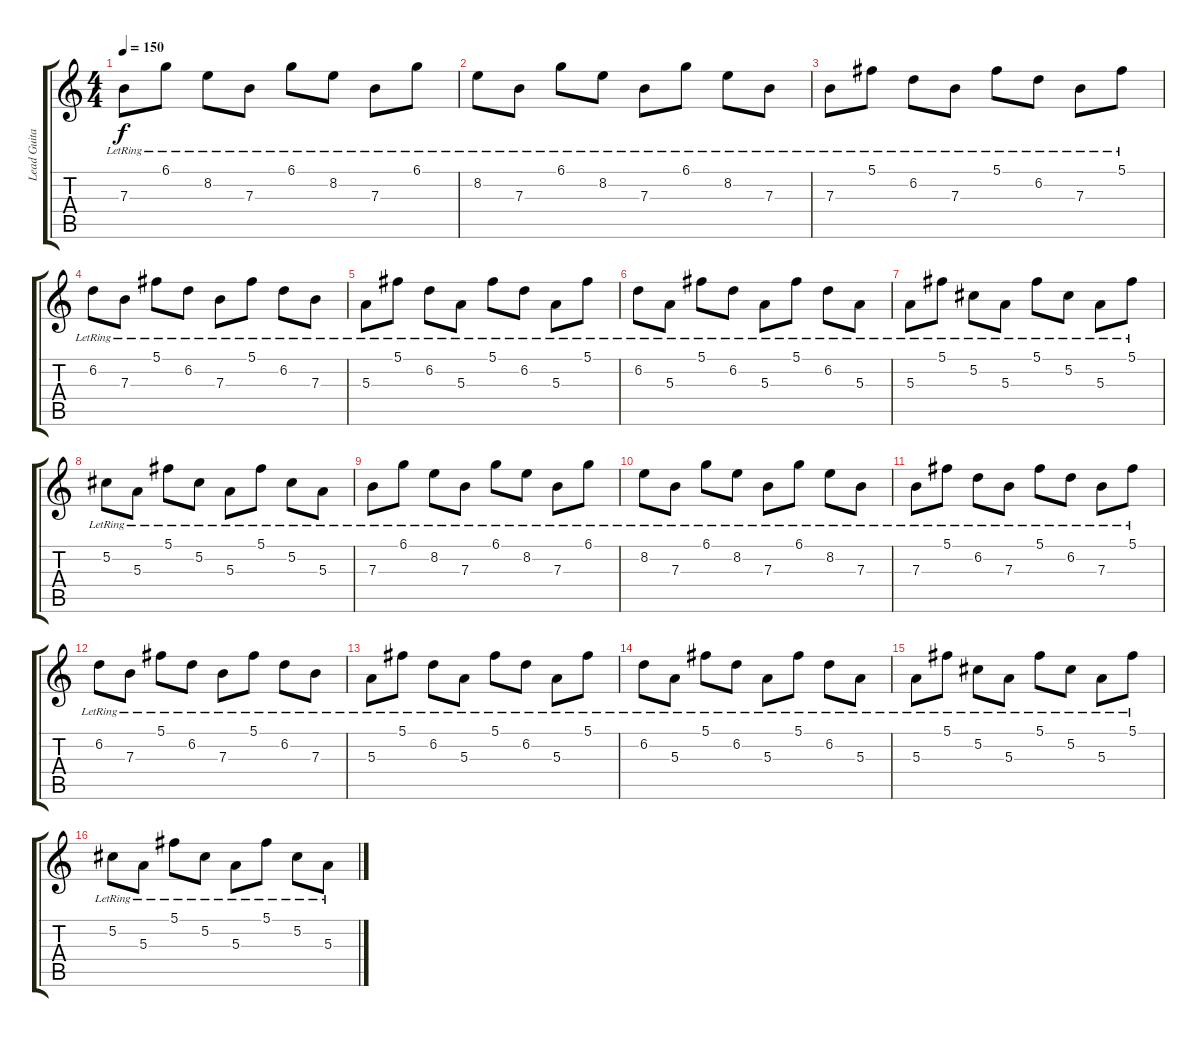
\track ("Lead Guitar" "Lead Guita") {instrument distortionguitar}
\staff {score tabs}
\tuning (Db4 Ab3 E3 B2 Gb2 B1) {hide}
\ts (4 4)
\tempo 150
\clef g2
\ks c
7.3{lr}.8{dy f} 6.1{lr}.8 8.2{lr}.8 7.3{lr}.8 6.1{lr}.8 8.2{lr}.8 7.3{lr}.8 6.1{lr}.8 |
8.2{lr}.8 7.3{lr}.8 6.1{lr}.8 8.2{lr}.8 7.3{lr}.8 6.1{lr}.8 8.2{lr}.8 7.3{lr}.8 |
7.3{lr}.8 5.1{lr}.8 6.2{lr}.8 7.3{lr}.8 5.1{lr}.8 6.2{lr}.8 7.3{lr}.8 5.1{lr}.8 |
6.2{lr}.8 7.3{lr}.8 5.1{lr}.8 6.2{lr}.8 7.3{lr}.8 5.1{lr}.8 6.2{lr}.8 7.3{lr}.8 |
5.3{lr}.8 5.1{lr}.8 6.2{lr}.8 5.3{lr}.8 5.1{lr}.8 6.2{lr}.8 5.3{lr}.8 5.1{lr}.8 |
6.2{lr}.8 5.3{lr}.8 5.1{lr}.8 6.2{lr}.8 5.3{lr}.8 5.1{lr}.8 6.2{lr}.8 5.3{lr}.8 |
5.3{lr}.8 5.1{lr}.8 5.2{lr}.8 5.3{lr}.8 5.1{lr}.8 5.2{lr}.8 5.3{lr}.8 5.1{lr}.8 |
5.2{lr}.8 5.3{lr}.8 5.1{lr}.8 5.2{lr}.8 5.3{lr}.8 5.1{lr}.8 5.2{lr}.8 5.3{lr}.8 |
7.3{lr}.8 6.1{lr}.8 8.2{lr}.8 7.3{lr}.8 6.1{lr}.8 8.2{lr}.8 7.3{lr}.8 6.1{lr}.8 |
8.2{lr}.8 7.3{lr}.8 6.1{lr}.8 8.2{lr}.8 7.3{lr}.8 6.1{lr}.8 8.2{lr}.8 7.3{lr}.8 |
7.3{lr}.8 5.1{lr}.8 6.2{lr}.8 7.3{lr}.8 5.1{lr}.8 6.2{lr}.8 7.3{lr}.8 5.1{lr}.8 |
6.2{lr}.8 7.3{lr}.8 5.1{lr}.8 6.2{lr}.8 7.3{lr}.8 5.1{lr}.8 6.2{lr}.8 7.3{lr}.8 |
5.3{lr}.8 5.1{lr}.8 6.2{lr}.8 5.3{lr}.8 5.1{lr}.8 6.2{lr}.8 5.3{lr}.8 5.1{lr}.8 |
6.2{lr}.8 5.3{lr}.8 5.1{lr}.8 6.2{lr}.8 5.3{lr}.8 5.1{lr}.8 6.2{lr}.8 5.3{lr}.8 |
5.3{lr}.8 5.1{lr}.8 5.2{lr}.8 5.3{lr}.8 5.1{lr}.8 5.2{lr}.8 5.3{lr}.8 5.1{lr}.8 |
5.2{lr}.8 5.3{lr}.8 5.1{lr}.8 5.2{lr}.8 5.3{lr}.8 5.1{lr}.8 5.2{lr}.8 5.3{lr}.8
